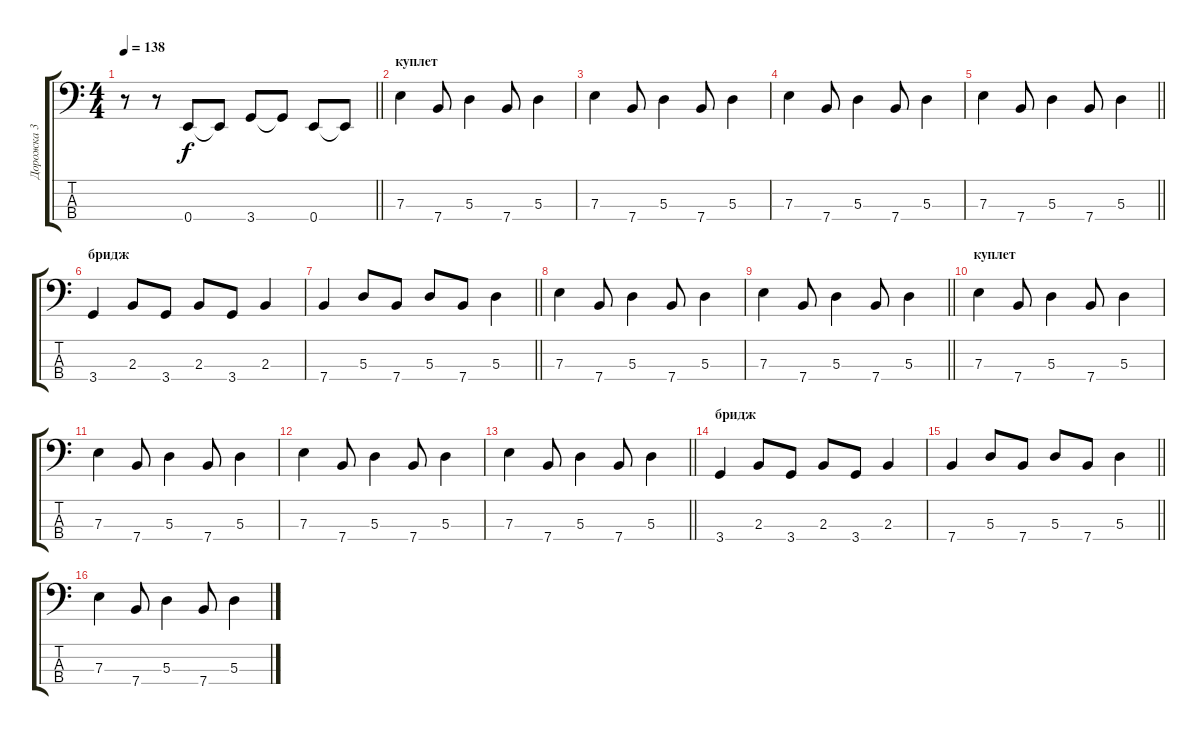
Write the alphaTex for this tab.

\track ("Дорожка 3" "Дорожка 3") {instrument electricbassfinger}
\staff {score tabs}
\tuning (G2 D2 A1 E1) {hide}
\ts (4 4)
\tempo 138
\clef f4
\barLineRight lightlight
\ks c
r.8{dy f} r.8 0.4.8 0.4{t}.8 3.4.8 3.4{t}.8 0.4.8 0.4{t}.8 |
\section ("" "куплет")
7.3.4 7.4.8 5.3.4 7.4.8 5.3.4 |
7.3.4 7.4.8 5.3.4 7.4.8 5.3.4 |
7.3.4 7.4.8 5.3.4 7.4.8 5.3.4 |
\barLineRight lightlight
7.3.4 7.4.8 5.3.4 7.4.8 5.3.4 |
\section ("" "бридж")
3.4.4 2.3.8 3.4.8 2.3.8 3.4.8 2.3.4 |
\barLineRight lightlight
7.4.4 5.3.8 7.4.8 5.3.8 7.4.8 5.3.4 |
\section ("" "")
7.3.4 7.4.8 5.3.4 7.4.8 5.3.4 |
\barLineRight lightlight
7.3.4 7.4.8 5.3.4 7.4.8 5.3.4 |
\section ("" "куплет")
7.3.4 7.4.8 5.3.4 7.4.8 5.3.4 |
7.3.4 7.4.8 5.3.4 7.4.8 5.3.4 |
7.3.4 7.4.8 5.3.4 7.4.8 5.3.4 |
\barLineRight lightlight
7.3.4 7.4.8 5.3.4 7.4.8 5.3.4 |
\section ("" "бридж")
3.4.4 2.3.8 3.4.8 2.3.8 3.4.8 2.3.4 |
\barLineRight lightlight
7.4.4 5.3.8 7.4.8 5.3.8 7.4.8 5.3.4 |
7.3.4 7.4.8 5.3.4 7.4.8 5.3.4
